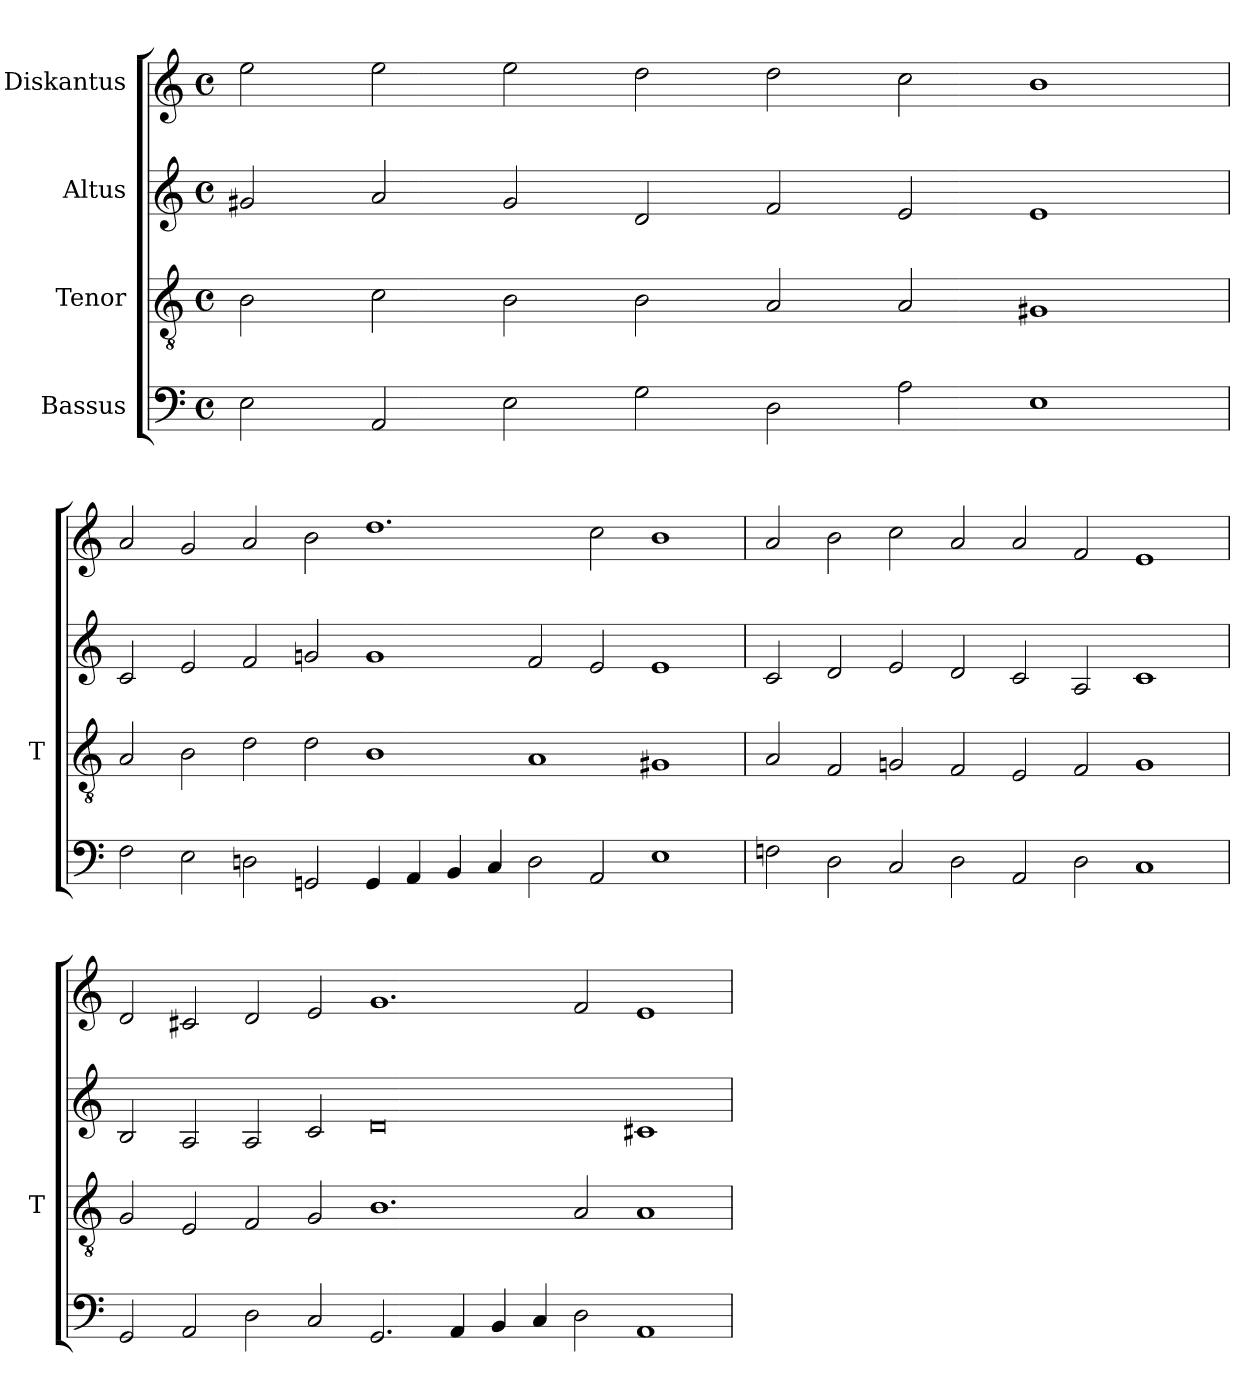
**kern	**kern	**kern	**kern
*part4	*part3	*part2	*part1
*staff4	*staff3	*staff2	*staff1
*I"Bassus	*I"Tenor	*I"Altus	*I"Diskantus
*	*I'T	*	*
*clefF4	*clefGv2	*clefG2	*clefG2
*k[]	*k[]	*k[]	*k[]
*M2/2	*M2/2	*M2/2	*M2/2
*met(c)	*met(c)	*met(c)	*met(c)
=	=	=	=
2E	2B	2g#X	2ee
2AA	2c	2a	2ee
2E	2B	2g#	2ee
2G	2B	2d	2dd
2D	2A	2f	2dd
2A	2A	2e	2cc
1E	1G#X	1e	1b
=	=	=	=
2F	2A	2c	2a
2E	2B	2e	2g
2Dn	2d	2f	2a
2GGn	2d	2gn	2b
4GG	1B	1g	1.dd
4AA	.	.	.
4BB	.	.	.
4C	.	.	.
2D	1A	2f	.
2AA	.	2e	2cc
1E	1G#X	1e	1b
=	=	=	=
2Fn	2A	2c	2a
2D	2F	2d	2b
2C	2Gn	2e	2cc
2D	2F	2d	2a
2AA	2E	2c	2a
2D	2F	2A	2f
1C	1G	1c	1e
=	=	=	=
2GG	2G	2B	2d
2AA	2E	2A	2c#X
2D	2F	2A	2d
2C	2G	2c	2e
2.GG	1.B	0d	1.g
4AA	.	.	.
4BB	.	.	.
4C	.	.	.
2D	2A	.	2f
1AA	1A	1c#X	1e
=	=	=	=
*-	*-	*-	*-
